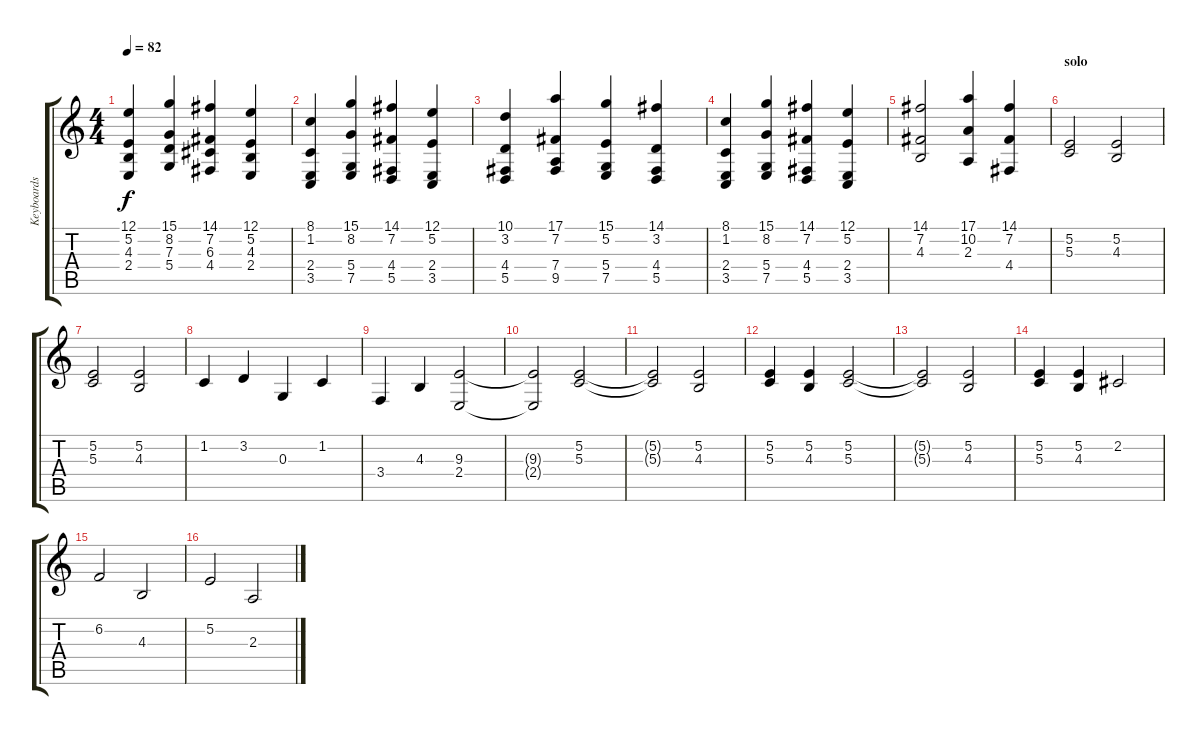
\track ("Keyboards" "Keyboards") {instrument stringensemble1}
\staff {score tabs}
\tuning (E4 B3 G3 D3 A2 E2) {hide}
\ts (4 4)
\tempo 82
\clef g2
\ks c
(12.1 5.2 4.3 2.4).4{dy f} (15.1 8.2 7.3 5.4).4 (14.1 7.2 6.3 4.4).4 (12.1 5.2 4.3 2.4).4 |
\section ("" "")
(8.1 1.2 2.4 3.5).4 (15.1 8.2 5.4 7.5).4 (14.1 7.2 4.4 5.5).4 (12.1 5.2 2.4 3.5).4 |
(10.1 3.2 4.4 5.5).4 (17.1 7.2 7.4 9.5).4 (15.1 5.2 5.4 7.5).4 (14.1 3.2 4.4 5.5).4 |
(8.1 1.2 2.4 3.5).4 (15.1 8.2 5.4 7.5).4 (14.1 7.2 4.4 5.5).4 (12.1 5.2 2.4 3.5).4 |
(14.1 7.2 4.3).2 (17.1 10.2 2.3).4 (14.1 7.2 4.4).4 |
\section ("" "solo")
(5.2 5.3).2{instrument stringensemble1} (5.2 4.3).2 |
(5.2 5.3).2 (5.2 4.3).2 |
1.2.4 3.2.4 0.3.4 1.2.4 |
3.4.4 4.3.4 (9.3 2.4).2 |
(9.3{t} 2.4{t}).2 (5.2 5.3).2 |
(5.2{t} 5.3{t}).2 (5.2 4.3).2 |
(5.2 5.3).4 (5.2 4.3).4 (5.2 5.3).2 |
(5.2{t} 5.3{t}).2 (5.2 4.3).2 |
(5.2 5.3).4 (5.2 4.3).4 2.2.2 |
6.2.2 4.3.2 |
5.2.2 2.3.2
